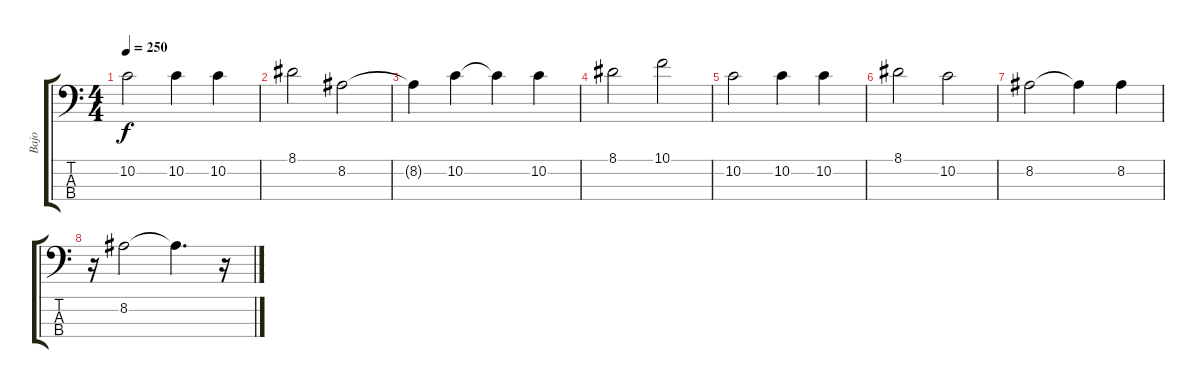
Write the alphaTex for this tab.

\track ("Bajo" "Bajo") {instrument electricbassfinger}
\staff {score tabs}
\tuning (G2 D2 A1 E1) {hide}
\ts (4 4)
\tempo 250
\clef f4
\ks c
10.2.2{dy f} 10.2.4 10.2.4 |
8.1.2 8.2.2 |
8.2{t}.4 10.2.4 10.2{t}.4 10.2.4 |
8.1.2 10.1.2 |
10.2.2 10.2.4 10.2.4 |
8.1.2 10.2.2 |
8.2.2 8.2{t}.4 8.2.4 |
r.16 8.2.2 8.2{t}.4{d} r.16
